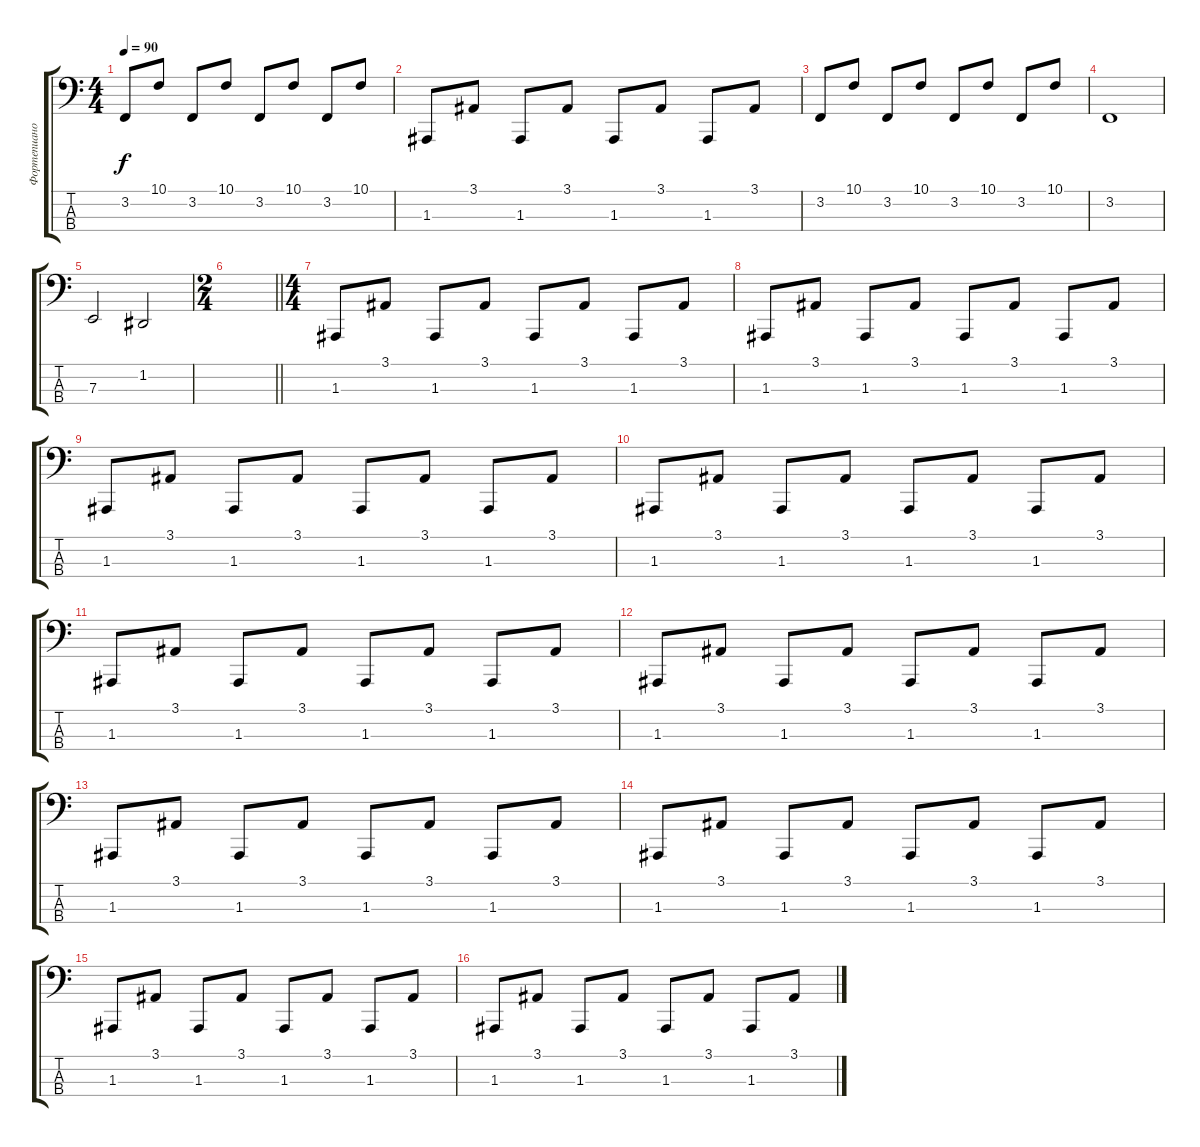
\track ("Фортепиано 2" "Фортепиано") {instrument acousticgrandpiano}
\staff {score tabs}
\tuning (G2 D2 A1 E1) {hide}
\ts (4 4)
\tempo 90
\clef f4
\ks c
3.2.8{dy f} 10.1.8 3.2.8 10.1.8 3.2.8 10.1.8 3.2.8 10.1.8 |
1.3.8 3.1.8 1.3.8 3.1.8 1.3.8 3.1.8 1.3.8 3.1.8 |
3.2.8 10.1.8 3.2.8 10.1.8 3.2.8 10.1.8 3.2.8 10.1.8 |
3.2.1 |
7.3.2 1.2.2 |
\ts (2 4)
\barLineRight lightlight
|
\ts (4 4)
1.3.8 3.1.8 1.3.8 3.1.8 1.3.8 3.1.8 1.3.8 3.1.8 |
1.3.8 3.1.8 1.3.8 3.1.8 1.3.8 3.1.8 1.3.8 3.1.8 |
1.3.8 3.1.8 1.3.8 3.1.8 1.3.8 3.1.8 1.3.8 3.1.8 |
1.3.8 3.1.8 1.3.8 3.1.8 1.3.8 3.1.8 1.3.8 3.1.8 |
1.3.8 3.1.8 1.3.8 3.1.8 1.3.8 3.1.8 1.3.8 3.1.8 |
1.3.8 3.1.8 1.3.8 3.1.8 1.3.8 3.1.8 1.3.8 3.1.8 |
1.3.8 3.1.8 1.3.8 3.1.8 1.3.8 3.1.8 1.3.8 3.1.8 |
1.3.8 3.1.8 1.3.8 3.1.8 1.3.8 3.1.8 1.3.8 3.1.8 |
1.3.8 3.1.8 1.3.8 3.1.8 1.3.8 3.1.8 1.3.8 3.1.8 |
1.3.8 3.1.8 1.3.8 3.1.8 1.3.8 3.1.8 1.3.8 3.1.8
